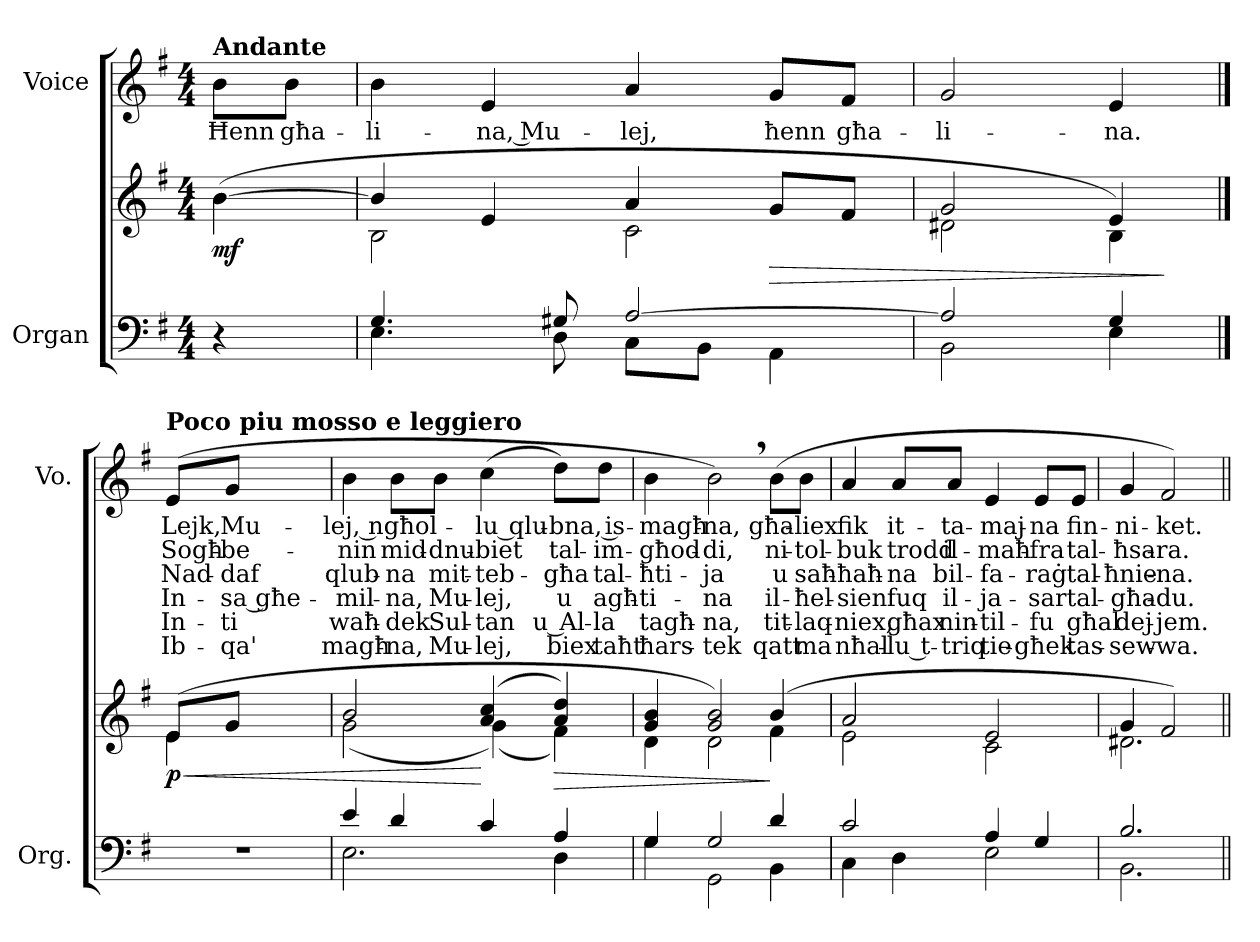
**kern	**kern	**dynam	**kern	**text	**text	**text	**text	**text	**text
*part2	*part2	*part2	*part1	*part1	*part1	*part1	*part1	*part1	*part1
*staff3	*staff2	*staff2/3	*staff1	*staff1	*staff1	*staff1	*staff1	*staff1	*staff1
*I"Organ	*	*	*I"Voice	*	*	*	*	*	*
*I'Org.	*	*	*I'Vo.	*	*	*	*	*	*
*clefF4	*clefG2	*	*clefG2	*	*	*	*	*	*
*k[f#]	*k[f#]	*	*k[f#]	*	*	*	*	*	*
*M4/4	*M4/4	*	*M4/4	*	*	*	*	*	*
=1	=1	=1	=1	=1	=1	=1	=1	=1	=1
!	!	!	!LO:TX:a:B:t=Andante	!	!	!	!	!	!
!	!	!LO:DY:b	!	!	!	!	!	!	!
4r	([4b\	mf	8b\L	Ħenn	.	.	.	.	.
.	.	.	8b\J	għa-	.	.	.	.	.
=2	=2	=2	=2	=2	=2	=2	=2	=2	=2
*^	*^	*	*	*	*	*	*	*	*
4.G/	4.E\	4b/]	2B\	.	4b\	-li-	.	.	.	.	.
.	.	4e/	.	.	4e/	-na, Mu-	.	.	.	.	.
8G#X/	8D\	.	.	.	.	.	.	.	.	.	.
[2A/	8C\L	4a/	2c\	.	4a/	-lej,	.	.	.	.	.
.	8BB\J	.	.	.	.	.	.	.	.	.	.
!	!	!	!	!LO:HP:b	!	!	!	!	!	!	!
.	4AA\	8g/L	.	>	8g/L	ħenn	.	.	.	.	.
.	.	8f#/J	.	.	8f#/J	għa-	.	.	.	.	.
=3	=3	=3	=3	=3	=3	=3	=3	=3	=3	=3	=3
2A/]	2BB\	2g/	2d#X\	.	2g/	-li-	.	.	.	.	.
4G/	4E\	4e/)	4B\	.	4e/	-na.	.	.	.	.	.
*v	*v	*	*	*	*	*	*	*	*	*	*
*	*v	*v	*	*	*	*	*	*	*	*
.	.	]	.	.	.	.	.	.	.
==4	==4	==4	==4	==4	==4	==4	==4	==4	==4
!	!	!	!LO:TX:B:t=Poco piu mosso e leggiero	!	!	!	!	!	!
!	!	!LO:HP:b	!	!	!	!	!	!	!
*	*^	*	*	*	*	*	*	*	*
!	!	!	!LO:DY:n=1:b	!	!	!	!	!	!	!
1r	(8e/L	4e\	< p	(8e/L	Lejk,	Sogħ-	Nad-	In-	In-	Ib-
.	8g/J	.	.	8g/J	Mu-	-be-	-daf	-sa għe-	-ti	-qa'
.	2.ryy	2.ryy	.	2.ryy	.	.	.	.	.	.
=5	=5	=5	=5	=5	=5	=5	=5	=5	=5	=5
*^	*	*	*	*	*	*	*	*	*	*
4e/	2.E\	2b/	(2g\	.	4b\	-lej, ngħol-	-nin	qlub-	-mil-	waħ-	magħ-
4d/	.	.	.	.	8b\L	.	mid-	-na	-na,	-dek	-na,
.	.	.	.	.	8b\J	.	-dnu-	mit-	Mu-	Sul-	Mu-
4c/	.	(4a/ 4cc/	(4g\)	[	(4cc\	-lu qlu-	-biet	-teb-	-lej,	-tan	-lej,
!	!	!	!	!LO:HP:b	!	!	!	!	!	!	!
4A/	4D\	4a/ 4dd/)	4f#\)	>	8dd\L)	-bna, is-	tal-	-għa	u	u Al-	biex
.	.	.	.	.	8dd\J	.	-im-	tal-	agħ-	-la	taħt
=6	=6	=6	=6	=6	=6	=6	=6	=6	=6	=6	=6
4G/	4G\	4g/ 4b/	4d\	.	4b\	-magħ-	-għod-	-ħti-	-ti-	tagħ-	ħars-
2G/	2GG\	2g/ 2b/)	2d\	.	2b,\)	-na,	-di,	-ja	-na	-na,	-tek
4d/	4BB\	(4b/	4f#\	]	(8b\L	għa-	ni-	u	il-	tit-	qatt
.	.	.	.	.	8b\J	-liex	-tol-	saħ-	-ħel-	-laq-	ma
=7	=7	=7	=7	=7	=7	=7	=7	=7	=7	=7	=7
2c/	4C\	2a/	2e\	.	4a/	fik	-buk	-ħaħ-	-sien	-niex,	nħal-
.	4D\	.	.	.	8a/L	it-	trodd	-na	fuq	għax	-lu t-
.	.	.	.	.	8a/J	-ta-	il-	bil-	il-	nin-	-triq
4A/	2E\	2e/	2c\	.	4e/	-maj-	-maħ-	-fa-	-ja-	-til-	tie-
4G/	.	.	.	.	8e/L	-na	-fra	-raġ	-sar	-fu	-għek
.	.	.	.	.	8e/J	fin-	tal-	tal-	tal-	għal	tas-
=8	=8	=8	=8	=8	=8	=8	=8	=8	=8	=8	=8
2.B/	2.BB\	4g/	2.d#X\	.	4g/	-ni-	-ħsa-	-ħnie-	-għa-	dej-	-sew-
.	.	2f#/)	.	.	2f#/)	-ket.	-ra.	-na.	-du.	-jem.	-wa.
*v	*v	*	*	*	*	*	*	*	*	*	*
*	*v	*v	*	*	*	*	*	*	*	*
=||	=||	=||	=||	=||	=||	=||	=||	=||	=||
*-	*-	*-	*-	*-	*-	*-	*-	*-	*-
